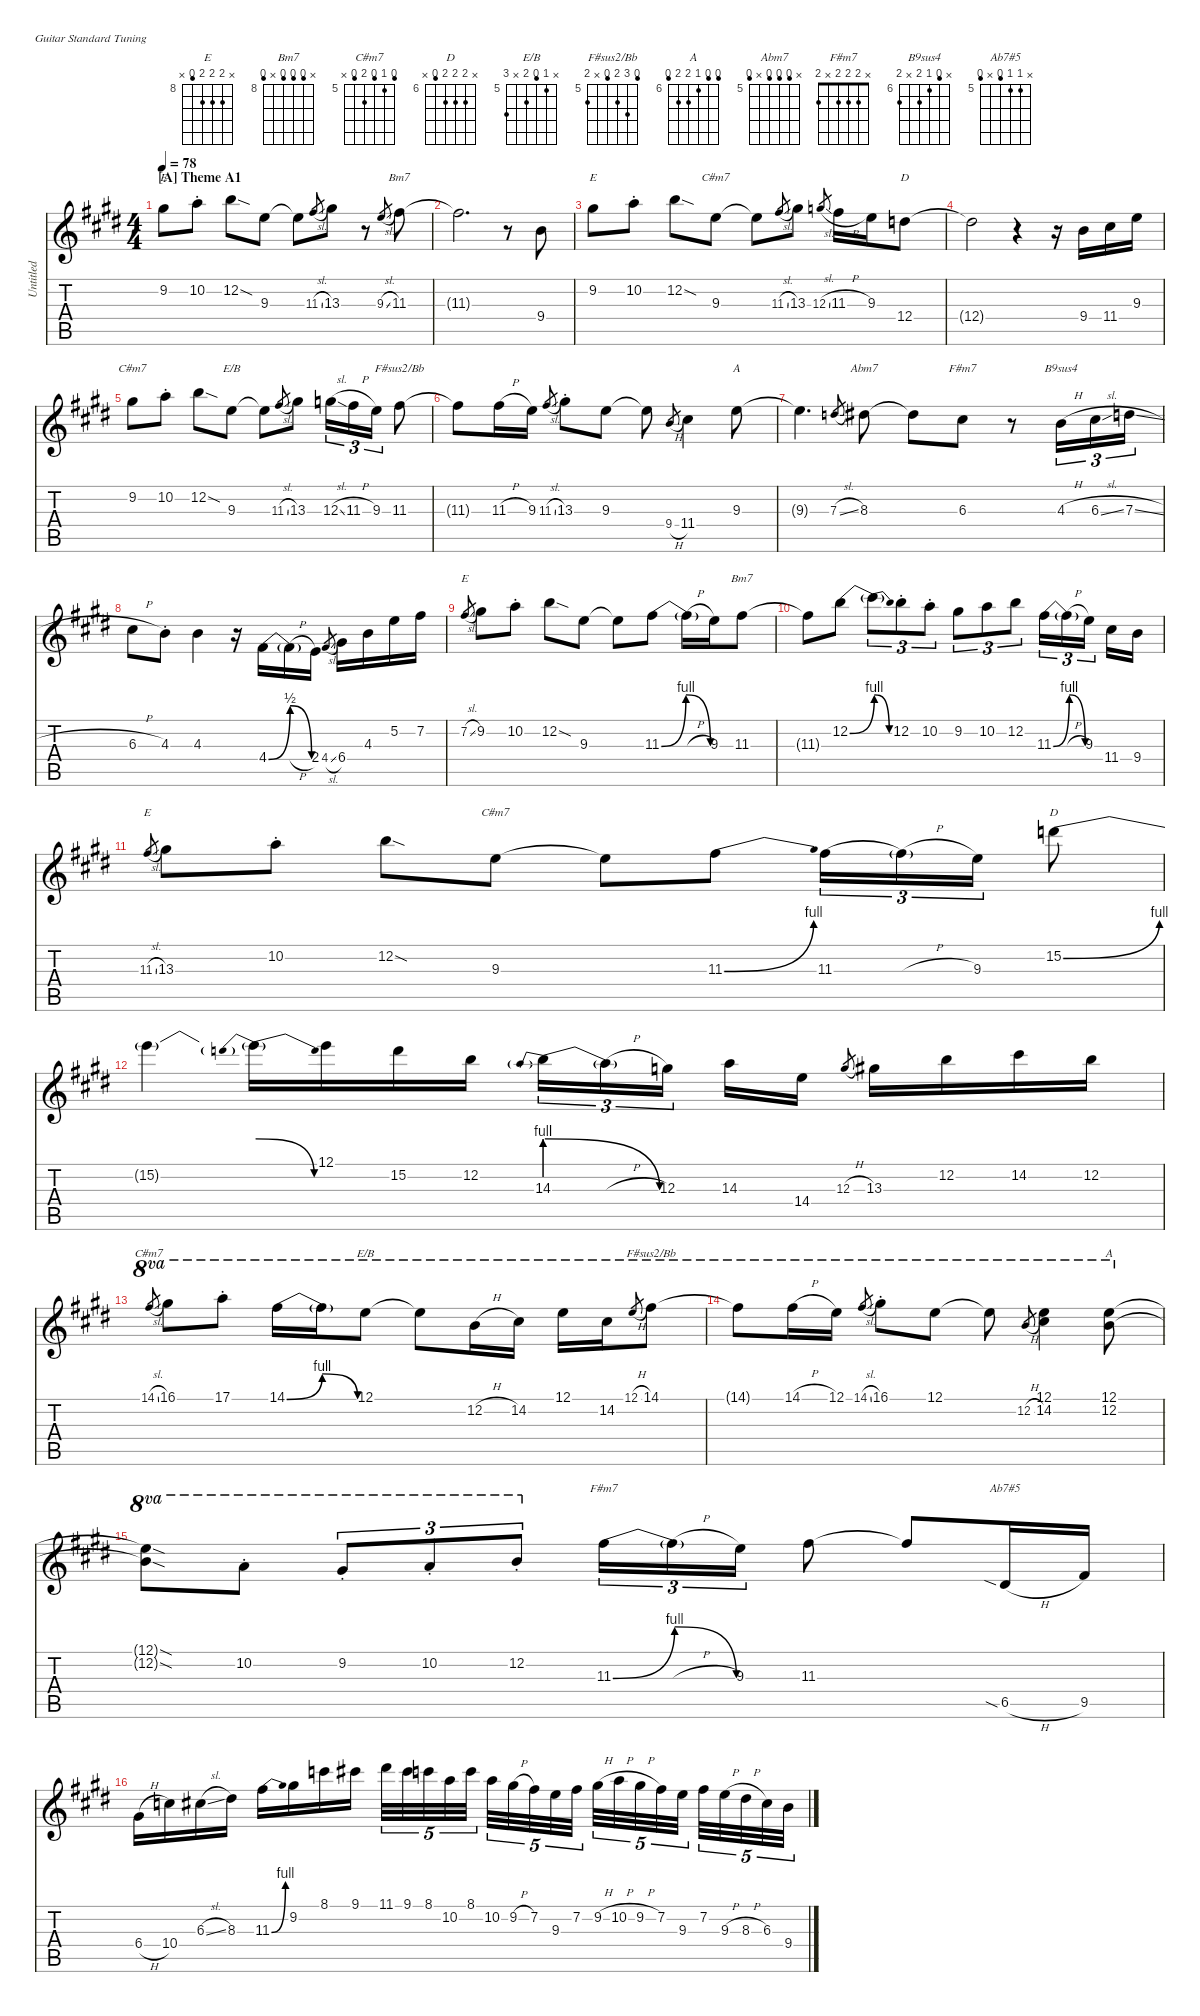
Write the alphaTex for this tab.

\defaultSystemsLayout 4
\hideDynamics
\bracketExtendMode nobrackets
\otherSystemsTrackNameOrientation horizontal
\track ("Untitled" "Untitled") {instrument overdrivenguitar}
\staff {score tabs}
\tuning (E4 B3 G3 D3 A2 E2)
\chord ("E" x 9 9 9 7 x) {firstfret 8}
\chord ("Bm7" x 7 7 7 x 7) {firstfret 8}
\chord ("C#m7" 4 5 4 6 4 x) {firstfret 5}
\chord ("D" x 7 7 7 5 x) {firstfret 6}
\chord ("E/B" x 5 4 6 x 7) {firstfret 5}
\chord ("F#sus2/Bb" 4 7 6 4 x 6) {firstfret 5}
\chord ("A" 5 5 6 7 7 5) {firstfret 6}
\chord ("Abm7" x 4 4 4 x 4) {firstfret 5}
\chord ("F#m7" x 2 2 2 x 2)
\chord ("B9sus4" x 5 6 7 x 7) {firstfret 6}
\chord ("Ab7#5" x 5 5 4 x 4) {firstfret 5}
\ts (4 4)
\section ("A" "Theme A1")
\tempo 78
\clef g2
\ks e
9.2{acc #}.8{ch "E" dy mf instrument overdrivenguitar beam Down} 10.2{st acc forcenatural}.8{beam Down} 12.2{sod acc forcenatural}.8{beam Down} 9.3{acc forcenatural}.8{beam Down} 9.3{t acc forcenatural}.8{beam Down} 11.3{sl acc #}.8{gr beam Up} 13.3{acc #}.8{beam Down} r.8{beam Down} 9.3{sl acc forcenatural}.8{gr beam Up} 11.3{acc #}.8{ch "Bm7" beam Down} |
11.3{t acc #}.2{d beam Down} r.8{beam Down} 9.4{acc forcenatural}.8{beam Down} |
9.2{acc #}.8{ch "E" beam Down} 10.2{st acc forcenatural}.8{beam Down} 12.2{sod acc forcenatural}.8{beam Down} 9.3{acc forcenatural}.8{ch "C#m7" beam Down} 9.3{t acc forcenatural}.8{beam Down} 11.3{sl acc #}.8{gr beam Up} 13.3{acc #}.8{beam Down} 12.3{sl acc forcenatural}.8{gr beam Up} 11.3{h acc #}.16{beam Down} 9.3{acc forcenatural}.16{beam Down} 12.4{acc forcenatural}.8{ch "D" beam Down} |
12.4{t acc forcenatural}.2{beam Down} r.4{beam Down} r.16{beam Down} 9.4{acc forcenatural}.16{beam Down} 11.4{acc #}.16{beam Down} 9.3{acc forcenatural}.16{beam Down} |
9.2{acc #}.8{ch "C#m7" beam Down} 10.2{st acc forcenatural}.8{beam Down} 12.2{sod acc forcenatural}.8{beam Down} 9.3{acc forcenatural}.8{ch "E/B" beam Down} 9.3{t acc forcenatural}.8{beam Down} 11.3{sl acc #}.8{gr beam Up} 13.3{acc #}.8{beam Down} 12.3{sl acc forcenatural}.16{tu (3 2) beam Down} 11.3{h acc #}.16{tu (3 2) beam Down} 9.3{acc forcenatural}.16{tu (3 2) beam Down} 11.3{acc #}.8{ch "F#sus2/Bb" beam Down} |
11.3{t acc #}.8{beam Down} 11.3{h acc #}.16{beam Down} 9.3{acc forcenatural}.16{beam Down} 11.3{sl acc #}.8{gr beam Up} 13.3{st acc #}.8{beam Down} 9.3{acc forcenatural}.8{beam Down} 9.3{t acc forcenatural}.8{beam Down} 9.4{h acc forcenatural}.8{gr beam Up} 11.4{acc #}.4{beam Down} 9.3{acc forcenatural}.8{ch "A" beam Down} |
9.3{t acc forcenatural}.4{d beam Down} 7.3{sl acc forcenatural}.8{gr beam Up} 8.3{acc #}.8{ch "Abm7" beam Down} 8.3{t acc #}.8{beam Down} 6.3{acc #}.8{ch "F#m7" beam Down} r.8{beam Down} 4.3{h acc forcenatural}.16{tu (3 2) ch "B9sus4" beam Down} 6.3{sl acc #}.16{tu (3 2) beam Down} 7.3{sl acc forcenatural}.16{tu (3 2) beam Down} |
6.3{h acc #}.8{beam Down} 4.3{st acc forcenatural}.8{beam Down} 4.3{acc forcenatural}.4{beam Down} r.16{beam Down} 4.4{be (bendrelease 0 0 30 2 30 2 60 0) acc #}.16{beam Up} 4.4{h t acc #}.16{beam Up} 2.4{acc forcenatural}.16{beam Up} 4.4{sl acc #}.8{gr beam Up} 6.4{acc #}.16{beam Down} 4.3{acc forcenatural}.16{beam Down} 5.2{acc forcenatural}.16{beam Down} 7.2{acc #}.16{beam Down} |
7.2{sl acc #}.8{ch "E" gr beam Up} 9.2{acc #}.8{beam Down} 10.2{st acc forcenatural}.8{beam Down} 12.2{sod acc forcenatural}.8{beam Down} 9.3{acc forcenatural}.8{beam Down} 9.3{t acc forcenatural}.8{beam Down} 11.3{be (bendrelease 0 0 30 4 30 4 60 0) acc #}.8{beam Down} 11.3{h t acc #}.16{beam Down} 9.3{acc forcenatural}.16{beam Down} 11.3{acc #}.8{ch "Bm7" beam Down} |
11.3{t acc #}.8{beam Down} 12.2{be (bend 0 0 60 4) acc forcenatural}.8{beam Down} 12.2{be (release 0 4 60 0) t}.8{tu (3 2) beam Down} 12.2{st acc forcenatural}.8{tu (3 2) beam Down} 10.2{st acc forcenatural}.8{tu (3 2) beam Down} 9.2{acc #}.8{tu (3 2) beam Down} 10.2{acc forcenatural}.8{tu (3 2) beam Down} 12.2{acc forcenatural}.8{tu (3 2) beam Down} 11.3{be (bendrelease 0 0 30 4 30 4 60 0) acc #}.16{tu (3 2) beam Down} 11.3{h t acc #}.16{tu (3 2) beam Down} 9.3{acc forcenatural}.16{tu (3 2) beam Down} 11.4{acc #}.16{beam Down} 9.4{acc forcenatural}.16{beam Down} |
11.3{sl acc #}.8{ch "E" gr beam Up} 13.3{acc #}.8{beam Down} 10.2{st acc forcenatural}.8{beam Down} 12.2{sod acc forcenatural}.8{beam Down} 9.3{acc forcenatural}.8{ch "C#m7" beam Down} 9.3{t acc forcenatural}.8{beam Down} 11.3{be (bend 0 0 60 4) acc #}.8{beam Down} 11.3{be (hold 0 0 60 0) acc #}.16{tu (3 2) beam Down} 11.3{h t acc #}.16{tu (3 2) beam Down} 9.3{acc forcenatural}.16{tu (3 2) beam Down} 15.2{be (bend 0 0 60 4) acc forcenatural}.8{ch "D" beam Down} |
15.2{t}.4{beam Down} 15.2{be (prebendrelease 0 4 60 0) t}.16{beam Down} 12.1{acc forcenatural}.16{beam Down} 15.2{acc forcenatural}.16{beam Down} 12.2{acc forcenatural}.16{beam Down} 14.3{be (prebendrelease 0 4 60 0)}.16{tu (3 2) beam Down} 14.3{h t acc forcenatural}.16{tu (3 2) beam Down} 12.3{acc forcenatural}.16{tu (3 2) beam Down} 14.3{acc forcenatural}.16{beam Down} 14.4{acc forcenatural}.16{beam Down} 12.3{h acc forcenatural}.8{gr beam Up} 13.3{acc #}.16{beam Down} 12.2{acc forcenatural}.16{beam Down} 14.2{acc #}.16{beam Down} 12.2{acc forcenatural}.16{beam Down} |
14.1{sl acc #}.8{ch "C#m7" ot 8va gr beam Up} 16.1{acc #}.8{ot 8va beam Down} 17.1{st acc forcenatural}.8{ot 8va beam Down} 14.1{be (bendrelease 0 0 30 4 30 4 60 0) acc #}.16{ot 8va beam Down} 14.1{t acc #}.16{ot 8va beam Down} 12.1{acc forcenatural}.8{ch "E/B" ot 8va beam Down} 12.1{t acc forcenatural}.8{ot 8va beam Down} 12.2{h acc forcenatural}.16{ot 8va beam Down} 14.2{acc #}.16{ot 8va beam Down} 12.1{acc forcenatural}.16{ot 8va beam Down} 14.2{acc #}.16{ot 8va beam Down} 12.1{h acc forcenatural}.8{ot 8va gr beam Up} 14.1{acc #}.8{ch "F#sus2/Bb" ot 8va beam Down} |
14.1{t acc #}.8{ot 8va beam Down} 14.1{h acc #}.16{ot 8va beam Down} 12.1{acc forcenatural}.16{ot 8va beam Down} 14.1{sl acc #}.8{ot 8va gr beam Up} 16.1{st acc #}.8{ot 8va beam Down} 12.1{acc forcenatural}.8{ot 8va beam Down} 12.1{t acc forcenatural}.8{ot 8va beam Down} 12.2{h acc forcenatural}.8{ot 8va gr beam Up} (12.1{acc forcenatural} 14.2{acc #}).4{ot 8va beam Down} (12.1{acc forcenatural} 12.2{acc forcenatural}).8{ch "A" ot 8va beam Down} |
(12.1{sod t acc forcenatural} 12.2{sod t acc forcenatural}).8{ot 8va beam Down} 10.2{st acc forcenatural}.8{ot 8va beam Down} 9.2{st acc #}.8{tu (3 2) ot 8va beam Up} 10.2{st acc forcenatural}.8{tu (3 2) ot 8va beam Up} 12.2{st acc forcenatural}.8{tu (3 2) ot 8va beam Up} 11.3{be (bendrelease 0 0 30 4 30 4 60 0) acc #}.16{tu (3 2) ch "F#m7" beam Down} 11.3{h t acc #}.16{tu (3 2) beam Down} 9.3{acc forcenatural}.16{tu (3 2) beam Down} 11.3{acc #}.8{beam Down} 11.3{t acc #}.8{beam Up} 6.5{sia h acc #}.16{ch "Ab7#5" beam Up} 9.5{acc #}.16{beam Up} |
6.4{h acc #}.16{beam Down} 10.4{acc forcenatural}.16{beam Down} 6.3{sl acc #}.16{beam Down} 8.3{acc #}.16{beam Down} 11.3{be (bend 0 0 60 4) acc #}.16{beam Down} 9.2{acc #}.16{beam Down} 8.1{acc forcenatural}.16{beam Down} 9.1{acc #}.16{beam Down} 11.1{acc #}.32{tu (5 4) beam Down} 9.1{acc #}.32{tu (5 4) beam Down} 8.1{acc forcenatural}.32{tu (5 4) beam Down} 10.2{acc forcenatural}.32{tu (5 4) beam Down} 8.1{acc forcenatural}.32{tu (5 4) beam Down} 10.2{acc forcenatural}.32{tu (5 4) beam Down} 9.2{h acc #}.32{tu (5 4) beam Down} 7.2{acc #}.32{tu (5 4) beam Down} 9.3{acc forcenatural}.32{tu (5 4) beam Down} 7.2{acc #}.32{tu (5 4) beam Down} 9.2{h acc #}.32{tu (5 4) beam Down} 10.2{h acc forcenatural}.32{tu (5 4) beam Down} 9.2{h acc #}.32{tu (5 4) beam Down} 7.2{acc #}.32{tu (5 4) beam Down} 9.3{acc forcenatural}.32{tu (5 4) beam Down} 7.2{acc #}.32{tu (5 4) beam Down} 9.3{h acc forcenatural}.32{tu (5 4) beam Down} 8.3{h acc #}.32{tu (5 4) beam Down} 6.3{acc #}.32{tu (5 4) beam Down} 9.4{acc forcenatural}.32{tu (5 4) beam Down}
